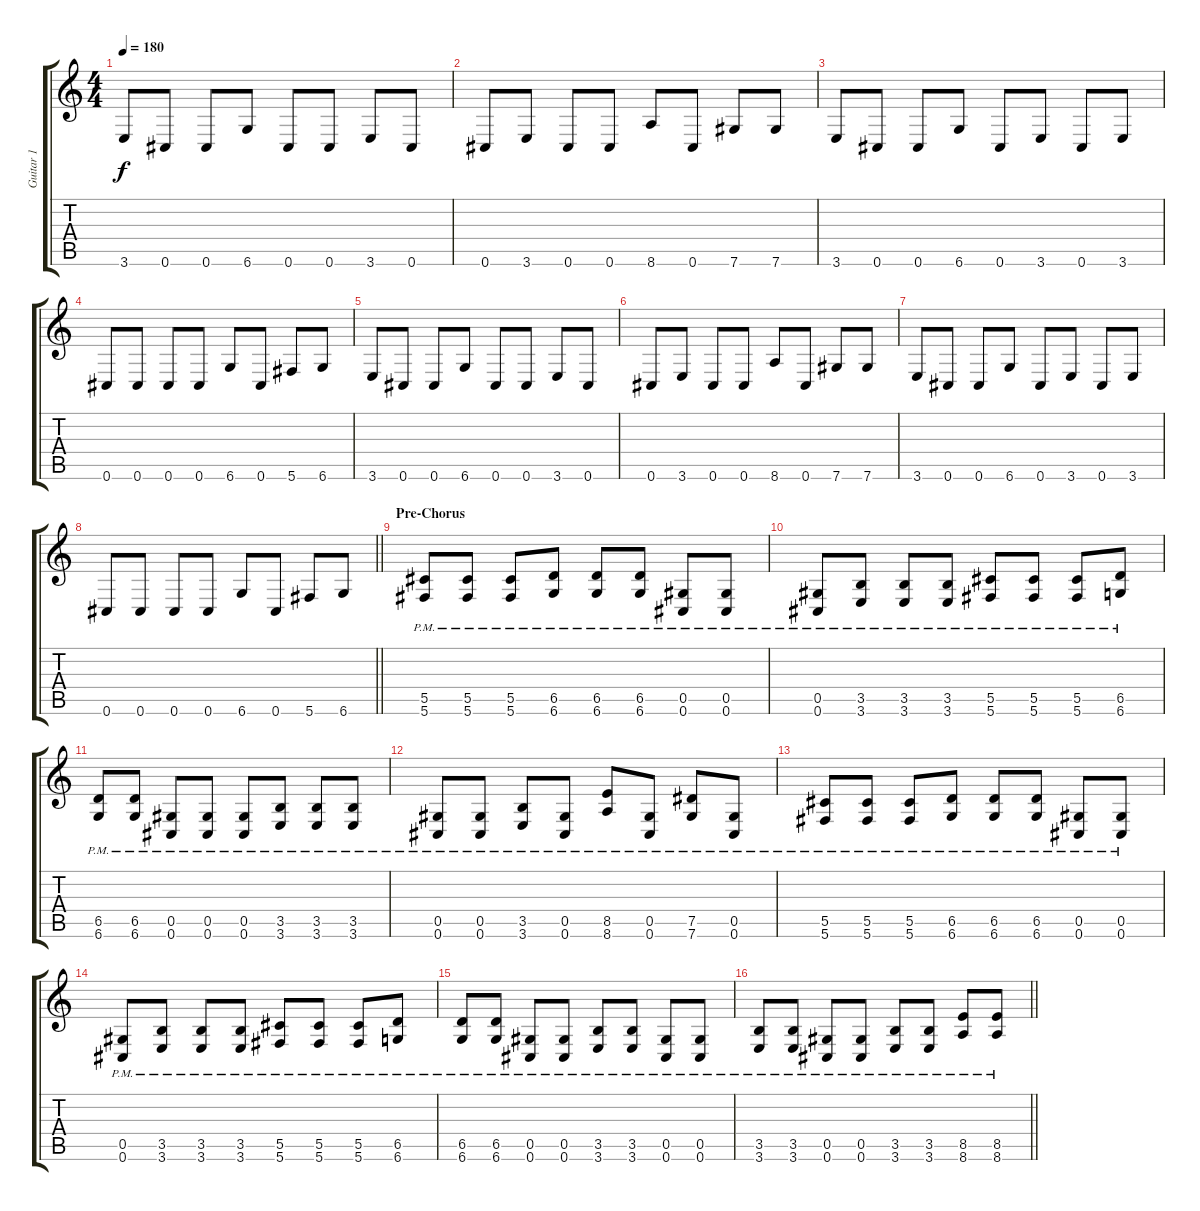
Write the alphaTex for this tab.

\track ("Guitar 1" "Guitar 1") {instrument distortionguitar}
\staff {score tabs}
\tuning (Eb4 Bb3 Gb3 Db3 Ab2 Db2) {hide}
\ts (4 4)
\tempo 180
\clef g2
\ks c
3.6.8{dy f} 0.6.8 0.6.8 6.6.8 0.6.8 0.6.8 3.6.8 0.6.8 |
0.6.8 3.6.8 0.6.8 0.6.8 8.6.8 0.6.8 7.6.8 7.6.8 |
3.6.8 0.6.8 0.6.8 6.6.8 0.6.8 3.6.8 0.6.8 3.6.8 |
0.6.8 0.6.8 0.6.8 0.6.8 6.6.8 0.6.8 5.6.8 6.6.8 |
3.6.8 0.6.8 0.6.8 6.6.8 0.6.8 0.6.8 3.6.8 0.6.8 |
0.6.8 3.6.8 0.6.8 0.6.8 8.6.8 0.6.8 7.6.8 7.6.8 |
3.6.8 0.6.8 0.6.8 6.6.8 0.6.8 3.6.8 0.6.8 3.6.8 |
\barLineRight lightlight
0.6.8 0.6.8 0.6.8 0.6.8 6.6.8 0.6.8 5.6.8 6.6.8 |
\section ("" "Pre-Chorus")
(5.5{pm} 5.6{pm}).8 (5.5{pm} 5.6{pm}).8 (5.5{pm} 5.6{pm}).8 (6.5{pm} 6.6{pm}).8 (6.5{pm} 6.6{pm}).8 (6.5{pm} 6.6{pm}).8 (0.5{pm} 0.6{pm}).8 (0.5{pm} 0.6{pm}).8 |
(0.5{pm} 0.6{pm}).8 (3.5{pm} 3.6{pm}).8 (3.5{pm} 3.6{pm}).8 (3.5{pm} 3.6{pm}).8 (5.5{pm} 5.6{pm}).8 (5.5{pm} 5.6{pm}).8 (5.5{pm} 5.6{pm}).8 (6.5{pm} 6.6{pm}).8 |
(6.5{pm} 6.6{pm}).8 (6.5{pm} 6.6{pm}).8 (0.5{pm} 0.6{pm}).8 (0.5{pm} 0.6{pm}).8 (0.5{pm} 0.6{pm}).8 (3.5{pm} 3.6{pm}).8 (3.5{pm} 3.6{pm}).8 (3.5{pm} 3.6{pm}).8 |
(0.5{pm} 0.6{pm}).8 (0.5{pm} 0.6{pm}).8 (3.5{pm} 3.6{pm}).8 (0.5{pm} 0.6{pm}).8 (8.5{pm} 8.6{pm}).8 (0.5{pm} 0.6{pm}).8 (7.5{pm} 7.6{pm}).8 (0.5{pm} 0.6{pm}).8 |
(5.5{pm} 5.6{pm}).8 (5.5{pm} 5.6{pm}).8 (5.5{pm} 5.6{pm}).8 (6.5{pm} 6.6{pm}).8 (6.5{pm} 6.6{pm}).8 (6.5{pm} 6.6{pm}).8 (0.5{pm} 0.6{pm}).8 (0.5{pm} 0.6{pm}).8 |
(0.5{pm} 0.6{pm}).8 (3.5{pm} 3.6{pm}).8 (3.5{pm} 3.6{pm}).8 (3.5{pm} 3.6{pm}).8 (5.5{pm} 5.6{pm}).8 (5.5{pm} 5.6{pm}).8 (5.5{pm} 5.6{pm}).8 (6.5{pm} 6.6{pm}).8 |
(6.5{pm} 6.6{pm}).8 (6.5{pm} 6.6{pm}).8 (0.5{pm} 0.6{pm}).8 (0.5{pm} 0.6{pm}).8 (3.5{pm} 3.6{pm}).8 (3.5{pm} 3.6{pm}).8 (0.5{pm} 0.6{pm}).8 (0.5{pm} 0.6{pm}).8 |
\barLineRight lightlight
(3.5{pm} 3.6{pm}).8 (3.5{pm} 3.6{pm}).8 (0.5{pm} 0.6{pm}).8 (0.5{pm} 0.6{pm}).8 (3.5{pm} 3.6{pm}).8 (3.5{pm} 3.6{pm}).8 (8.5{pm} 8.6{pm}).8 (8.5{pm} 8.6{pm}).8
